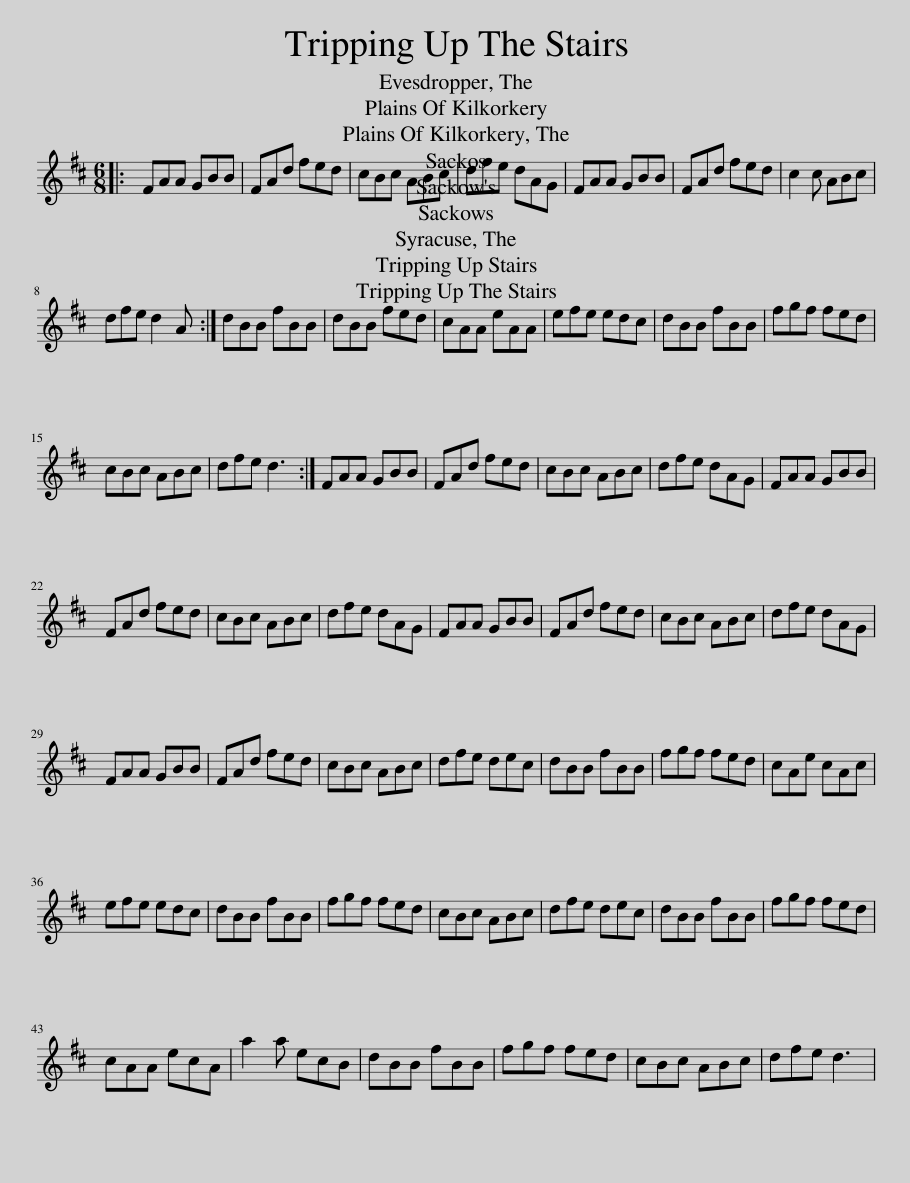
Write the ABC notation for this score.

X:1
L:1/8
M:6/8
I:linebreak $
K:D
V:1 treble
V:1
|: FAA GBB | FAd fed | cBc ABc | dfe dAG | FAA GBB | %5
 FAd fed | c2 c ABc |$ dfe d2 A :| dBB fBB | dBB fed | %10
 cAA eAA | efe edc | dBB fBB | fgf fed |$ cBc ABc | %15
 dfe d3 :| FAA GBB | FAd fed | cBc ABc | dfe dAG | %20
 FAA GBB |$ FAd fed | cBc ABc | dfe dAG | FAA GBB | %25
 FAd fed | cBc ABc | dfe dAG |$ FAA GBB | FAd fed | %30
 cBc ABc | dfe dec | dBB fBB | fgf fed | cAe cAc |$ %35
 efe edc | dBB fBB | fgf fed | cBc ABc | dfe dec | %40
 dBB fBB | fgf fed |$ cAA ecA | a2 a ecB | dBB fBB | %45
 fgf fed | cBc ABc | dfe d3 | %48
